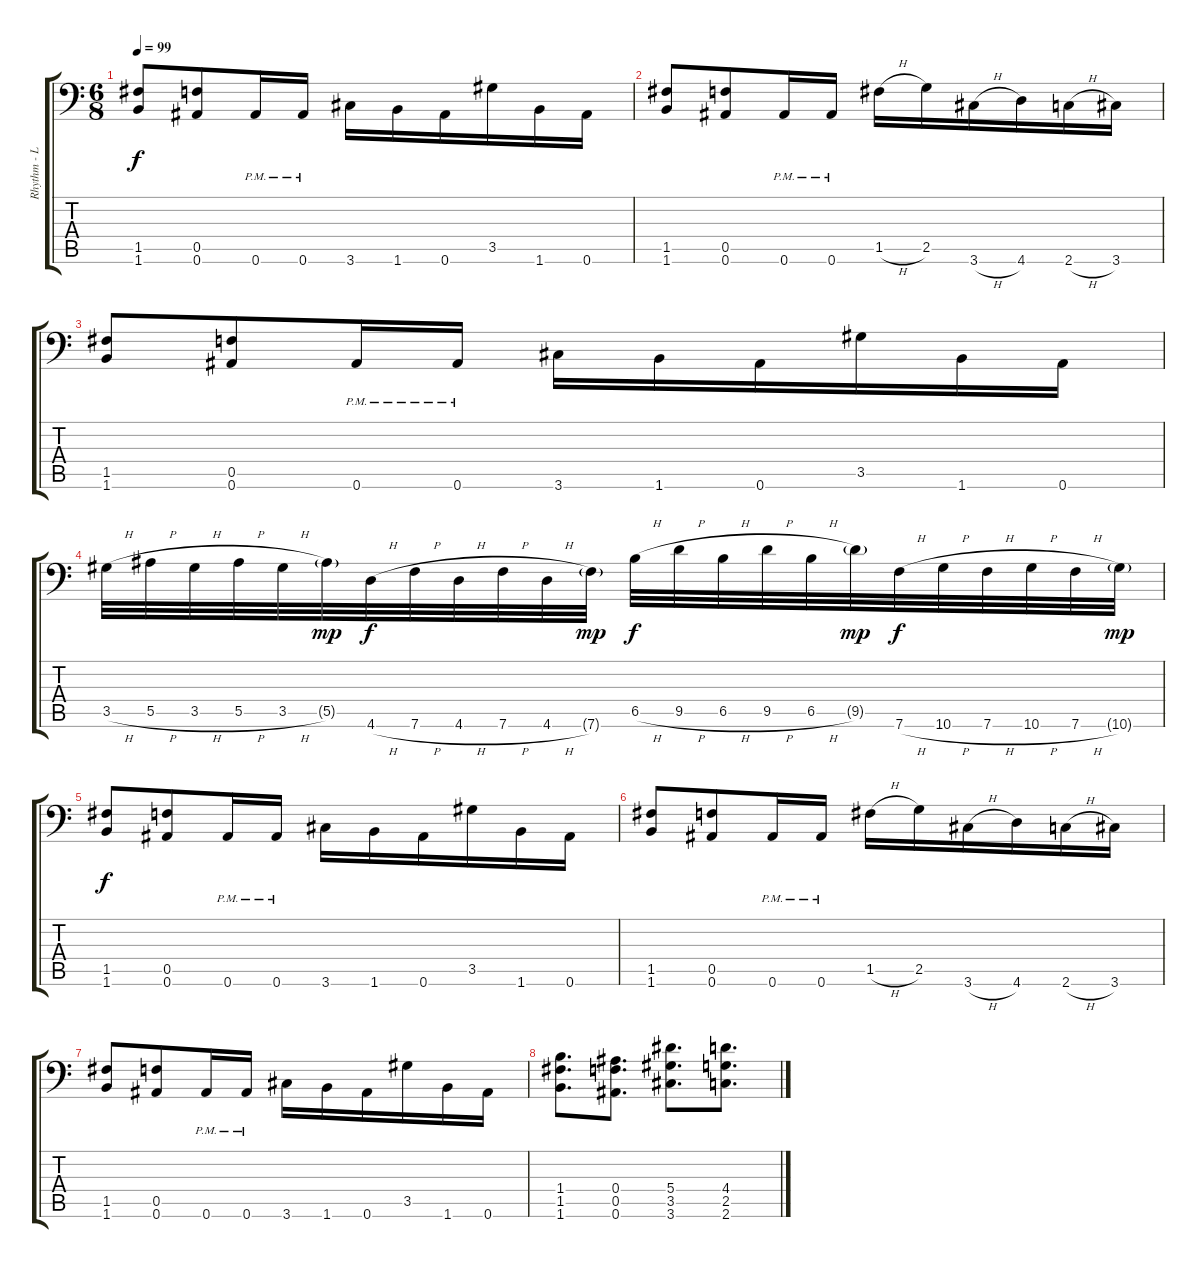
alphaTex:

\track ("Rhythm - Left" "Rhythm - L") {instrument overdrivenguitar}
\staff {score tabs}
\tuning (C4 G3 Eb3 Bb2 F2 Bb1) {hide}
\ts (6 8)
\tempo 99
\clef f4
\ks c
(1.5 1.6).8{dy f} (0.5 0.6).8 0.6{pm}.16 0.6{pm}.16 3.6.16 1.6.16 0.6.16 3.5.16 1.6.16 0.6.16 |
(1.5 1.6).8 (0.5 0.6).8 0.6{pm}.16 0.6{pm}.16 1.5{h}.16 2.5.16 3.6{h}.16 4.6.16 2.6{h}.16 3.6.16 |
(1.5 1.6).8 (0.5 0.6).8 0.6{pm}.16 0.6{pm}.16 3.6.16 1.6.16 0.6.16 3.5.16 1.6.16 0.6.16 |
3.5{h}.32 5.5{h}.32 3.5{h}.32 5.5{h}.32 3.5{h}.32 5.5{g}.32{dy mp} 4.6{h}.32{dy f} 7.6{h}.32 4.6{h}.32 7.6{h}.32 4.6{h}.32 7.6{g}.32{dy mp} 6.5{h}.32{dy f} 9.5{h}.32 6.5{h}.32 9.5{h}.32 6.5{h}.32 9.5{g}.32{dy mp} 7.6{h}.32{dy f} 10.6{h}.32 7.6{h}.32 10.6{h}.32 7.6{h}.32 10.6{g}.32{dy mp} |
(1.5 1.6).8{dy f} (0.5 0.6).8 0.6{pm}.16 0.6{pm}.16 3.6.16 1.6.16 0.6.16 3.5.16 1.6.16 0.6.16 |
(1.5 1.6).8 (0.5 0.6).8 0.6{pm}.16 0.6{pm}.16 1.5{h}.16 2.5.16 3.6{h}.16 4.6.16 2.6{h}.16 3.6.16 |
(1.5 1.6).8 (0.5 0.6).8 0.6{pm}.16 0.6{pm}.16 3.6.16 1.6.16 0.6.16 3.5.16 1.6.16 0.6.16 |
(1.4 1.5 1.6).8{d} (0.4 0.5 0.6).8{d} (5.4 3.5 3.6).8{d} (4.4 2.5 2.6).8{d}
